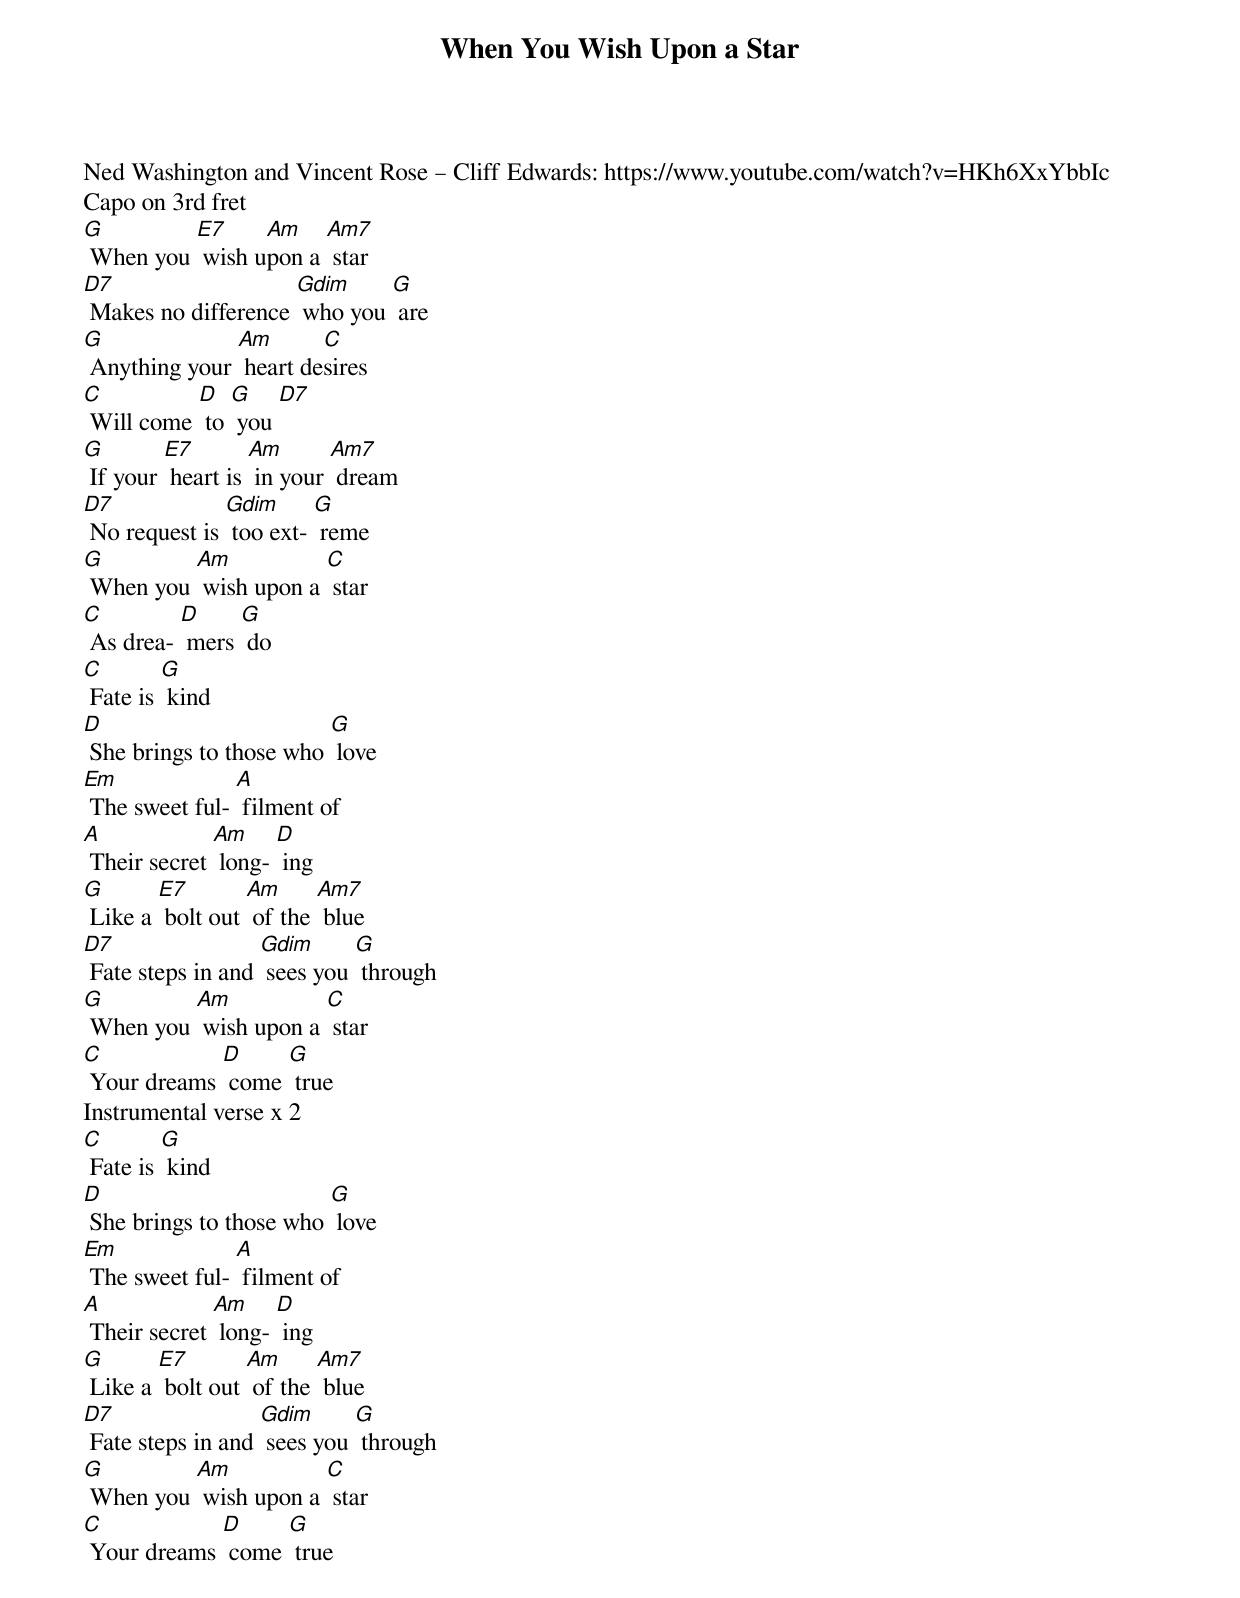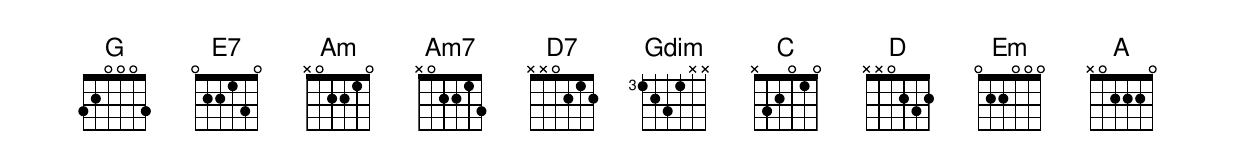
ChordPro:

{t: When You Wish Upon a Star }
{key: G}
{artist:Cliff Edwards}
Ned Washington and Vincent Rose – Cliff Edwards: https://www.youtube.com/watch?v=HKh6XxYbbIc
Capo on 3rd fret
{c: }
[G] When you [E7] wish u[Am]pon a [Am7] star
[D7] Makes no difference [Gdim] who you [G] are
[G] Anything your [Am] heart de[C]sires
[C] Will come [D] to [G] you [D7]
{c: }
[G] If your [E7] heart is [Am] in your [Am7] dream
[D7] No request is [Gdim] too ext- [G] reme
[G] When you [Am] wish upon a [C] star
[C] As drea- [D] mers [G] do
{c: }
[C] Fate is [G] kind
[D] She brings to those who [G] love
[Em] The sweet ful- [A] filment of
[A] Their secret [Am] long- [D] ing
{c: }
[G] Like a [E7] bolt out [Am] of the [Am7] blue
[D7] Fate steps in and [Gdim] sees you [G] through
[G] When you [Am] wish upon a [C] star
[C] Your dreams [D] come [G] true
{c: }
Instrumental verse x 2
{c: }
[C] Fate is [G] kind
[D] She brings to those who [G] love
[Em] The sweet ful- [A] filment of
[A] Their secret [Am] long- [D] ing
{c: }
[G] Like a [E7] bolt out [Am] of the [Am7] blue
[D7] Fate steps in and [Gdim] sees you [G] through
[G] When you [Am] wish upon a [C] star
[C] Your dreams [D] come [G] true
